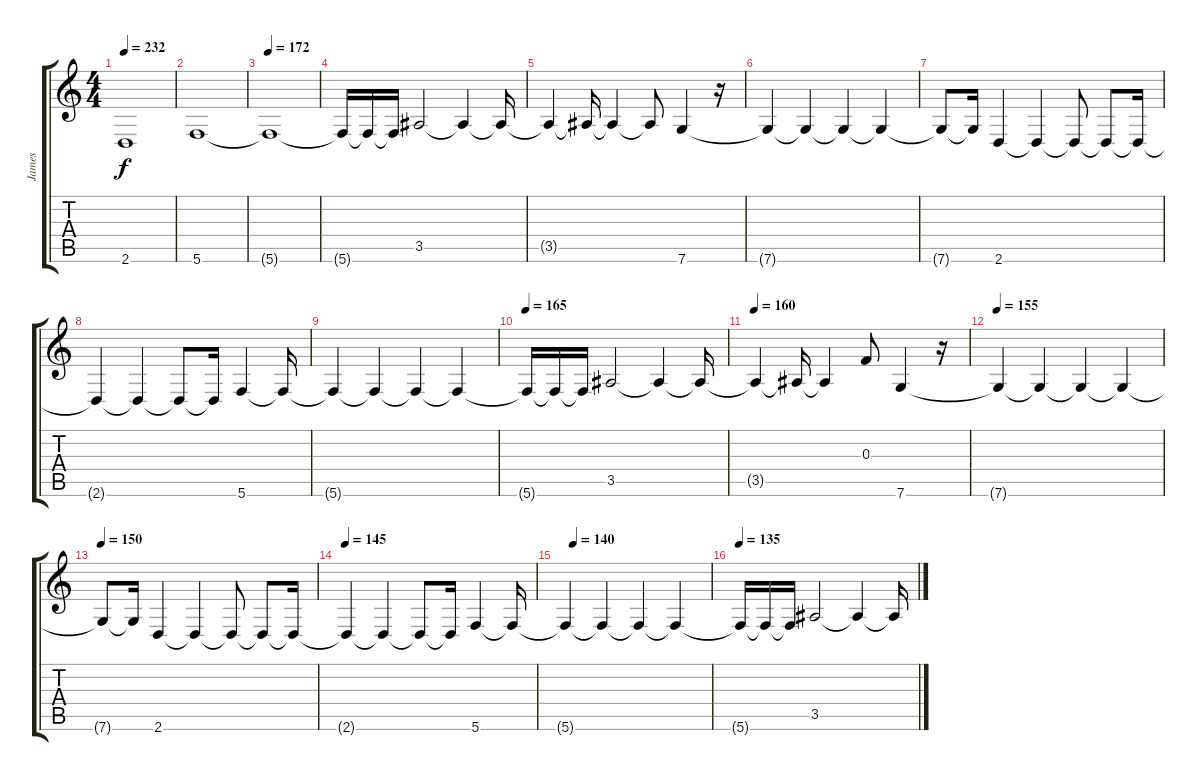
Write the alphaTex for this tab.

\track ("James" "James") {instrument electricbasspick}
\staff {score tabs}
\tuning (D4 A3 F3 C3 G2 C2) {hide}
\ts (4 4)
\tempo 232
\clef g2
\ks c
2.6{t}.1{dy f} |
5.6.1 |
\tempo 172
5.6{t}.1 |
5.6{t}.16 5.6{t}.16 5.6{t}.16 3.5.2 3.5{t}.4 3.5{t}.16 |
3.5{t}.4 3.5{t}.16 3.5{t}.4 3.5{t}.8 7.6.4 r.16 |
7.6{t}.4 7.6{t}.4 7.6{t}.4 7.6{t}.4 |
7.6{t}.8 7.6{t}.16 2.6.4 2.6{t}.4 2.6{t}.8 2.6{t}.8 2.6{t}.16 |
2.6{t}.4 2.6{t}.4 2.6{t}.8 2.6{t}.16 5.6.4 5.6{t}.16 |
5.6{t}.4 5.6{t}.4 5.6{t}.4 5.6{t}.4 |
\tempo 165
5.6{t}.16 5.6{t}.16 5.6{t}.16 3.5.2 3.5{t}.4 3.5{t}.16 |
\tempo 160
3.5{t}.4 3.5{t}.16 3.5{t}.4 0.3.8 7.6.4 r.16 |
\tempo 155
7.6{t}.4 7.6{t}.4 7.6{t}.4 7.6{t}.4 |
\tempo 150
7.6{t}.8 7.6{t}.16 2.6.4 2.6{t}.4 2.6{t}.8 2.6{t}.8 2.6{t}.16 |
\tempo 145
2.6{t}.4 2.6{t}.4 2.6{t}.8 2.6{t}.16 5.6.4 5.6{t}.16 |
\tempo (140 0.0625)
5.6{t}.4 5.6{t}.4 5.6{t}.4 5.6{t}.4 |
\tempo 135
5.6{t}.16 5.6{t}.16 5.6{t}.16 3.5.2 3.5{t}.4 3.5{t}.16
